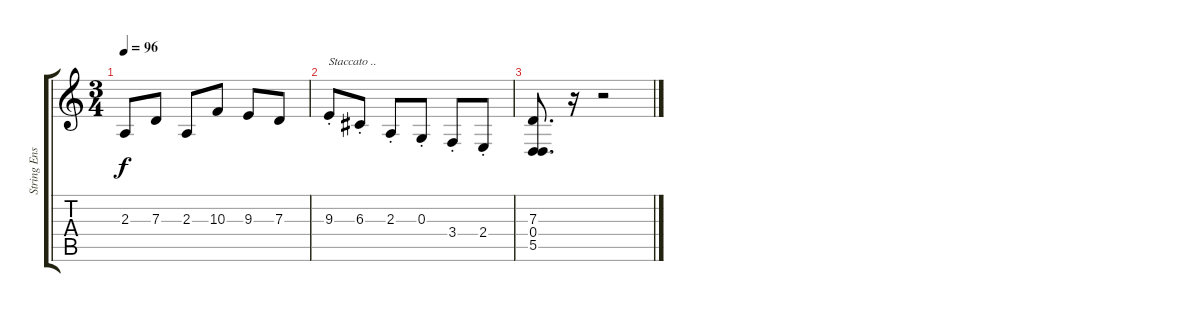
\track ("String Ensemble" "String Ens") {instrument stringensemble1}
\staff {score tabs}
\tuning (E4 B3 G3 D3 A2 E2) {hide}
\ts (3 4)
\tempo 96
\clef g2
\ks c
2.3.8{dy f} 7.3.8 2.3.8 10.3.8 9.3.8 7.3.8 |
9.3{st}.8{txt "Staccato .."} 6.3{st}.8 2.3{st}.8 0.3{st}.8 3.4{st}.8 2.4{st}.8 |
(7.3 0.4 5.5).8{d} r.16 r.2
